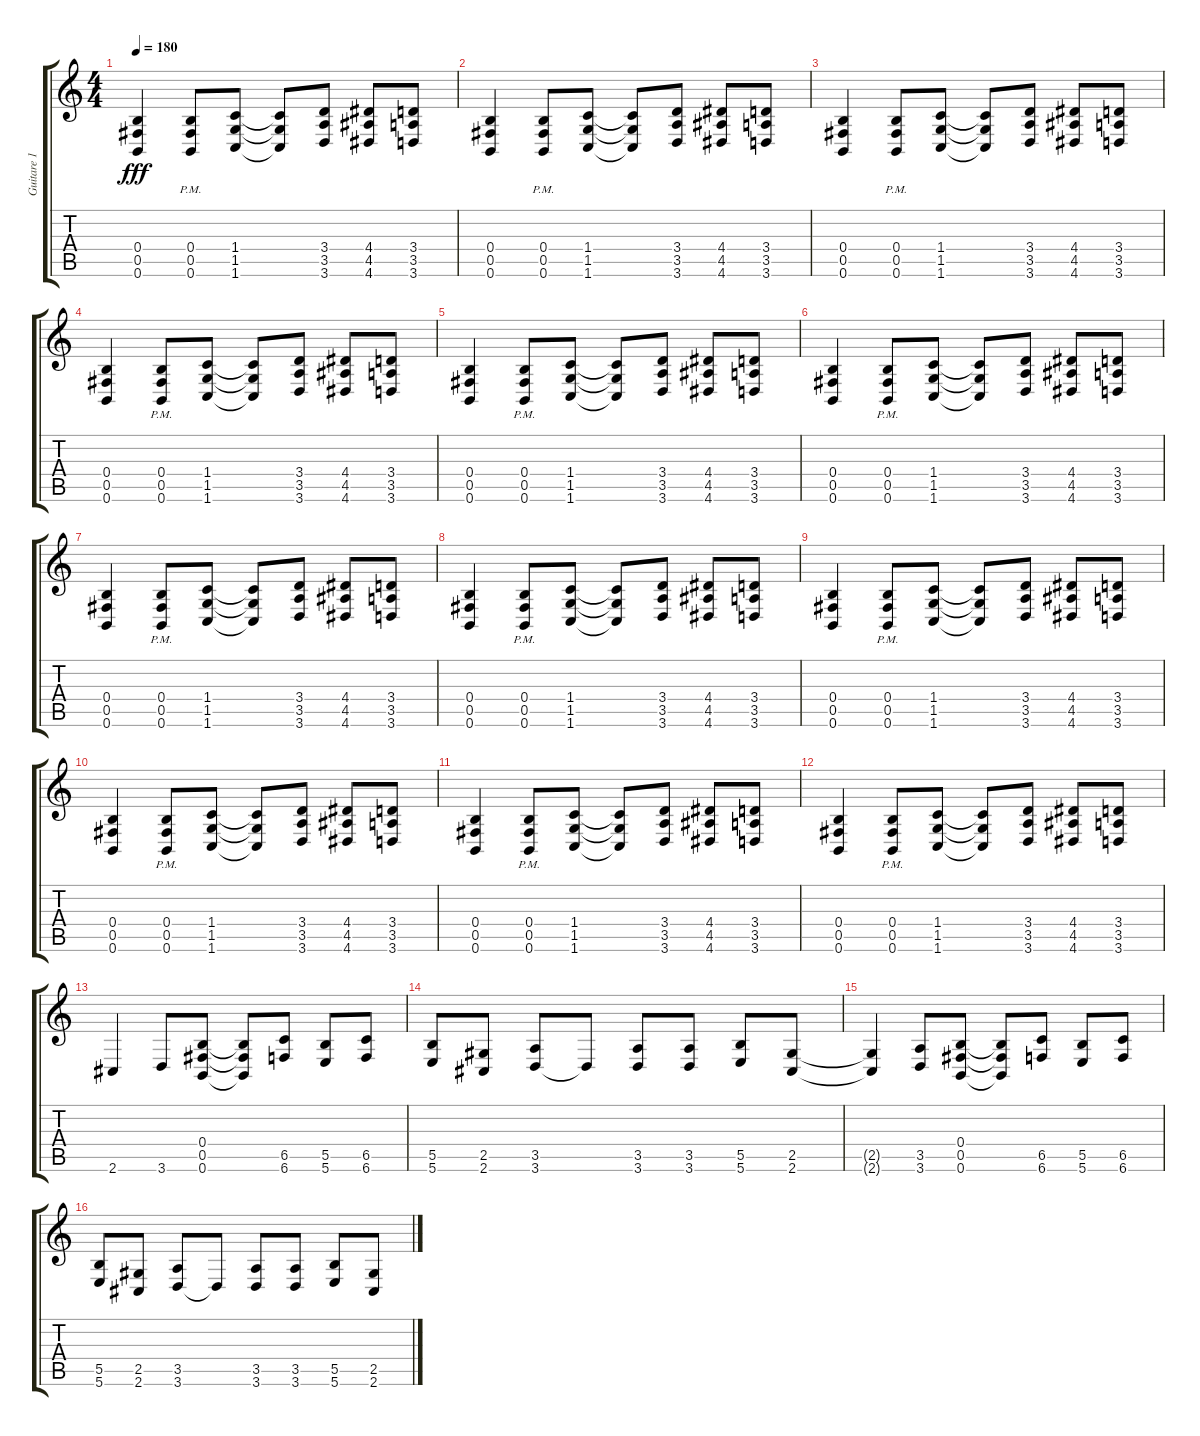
\track ("Guitare 1" "Guitare 1") {instrument distortionguitar}
\staff {score tabs}
\tuning (Db4 Ab3 E3 B2 Gb2 B1) {hide}
\ts (4 4)
\tempo 180
\clef g2
\ks c
(0.4 0.5 0.6).4{dy fff} (0.4{pm} 0.5{pm} 0.6{pm}).8 (1.4 1.5 1.6).8 (1.4{t} 1.5{t} 1.6{t}).8 (3.4 3.5 3.6).8 (4.4 4.5 4.6).8 (3.4 3.5 3.6).8 |
(0.4 0.5 0.6).4 (0.4{pm} 0.5{pm} 0.6{pm}).8 (1.4 1.5 1.6).8 (1.4{t} 1.5{t} 1.6{t}).8 (3.4 3.5 3.6).8 (4.4 4.5 4.6).8 (3.4 3.5 3.6).8 |
(0.4 0.5 0.6).4 (0.4{pm} 0.5{pm} 0.6{pm}).8 (1.4 1.5 1.6).8 (1.4{t} 1.5{t} 1.6{t}).8 (3.4 3.5 3.6).8 (4.4 4.5 4.6).8 (3.4 3.5 3.6).8 |
(0.4 0.5 0.6).4 (0.4{pm} 0.5{pm} 0.6{pm}).8 (1.4 1.5 1.6).8 (1.4{t} 1.5{t} 1.6{t}).8 (3.4 3.5 3.6).8 (4.4 4.5 4.6).8 (3.4 3.5 3.6).8 |
(0.4 0.5 0.6).4 (0.4{pm} 0.5{pm} 0.6{pm}).8 (1.4 1.5 1.6).8 (1.4{t} 1.5{t} 1.6{t}).8 (3.4 3.5 3.6).8 (4.4 4.5 4.6).8 (3.4 3.5 3.6).8 |
(0.4 0.5 0.6).4 (0.4{pm} 0.5{pm} 0.6{pm}).8 (1.4 1.5 1.6).8 (1.4{t} 1.5{t} 1.6{t}).8 (3.4 3.5 3.6).8 (4.4 4.5 4.6).8 (3.4 3.5 3.6).8 |
(0.4 0.5 0.6).4 (0.4{pm} 0.5{pm} 0.6{pm}).8 (1.4 1.5 1.6).8 (1.4{t} 1.5{t} 1.6{t}).8 (3.4 3.5 3.6).8 (4.4 4.5 4.6).8 (3.4 3.5 3.6).8 |
(0.4 0.5 0.6).4 (0.4{pm} 0.5{pm} 0.6{pm}).8 (1.4 1.5 1.6).8 (1.4{t} 1.5{t} 1.6{t}).8 (3.4 3.5 3.6).8 (4.4 4.5 4.6).8 (3.4 3.5 3.6).8 |
(0.4 0.5 0.6).4 (0.4{pm} 0.5{pm} 0.6{pm}).8 (1.4 1.5 1.6).8 (1.4{t} 1.5{t} 1.6{t}).8 (3.4 3.5 3.6).8 (4.4 4.5 4.6).8 (3.4 3.5 3.6).8 |
(0.4 0.5 0.6).4 (0.4{pm} 0.5{pm} 0.6{pm}).8 (1.4 1.5 1.6).8 (1.4{t} 1.5{t} 1.6{t}).8 (3.4 3.5 3.6).8 (4.4 4.5 4.6).8 (3.4 3.5 3.6).8 |
(0.4 0.5 0.6).4 (0.4{pm} 0.5{pm} 0.6{pm}).8 (1.4 1.5 1.6).8 (1.4{t} 1.5{t} 1.6{t}).8 (3.4 3.5 3.6).8 (4.4 4.5 4.6).8 (3.4 3.5 3.6).8 |
(0.4 0.5 0.6).4 (0.4{pm} 0.5{pm} 0.6{pm}).8 (1.4 1.5 1.6).8 (1.4{t} 1.5{t} 1.6{t}).8 (3.4 3.5 3.6).8 (4.4 4.5 4.6).8 (3.4 3.5 3.6).8 |
2.6.4 3.6.8 (0.4 0.5 0.6).8 (0.4{t} 0.5{t} 0.6{t}).8 (6.5 6.6).8 (5.5 5.6).8 (6.5 6.6).8 |
(5.5 5.6).8 (2.5 2.6).8 (3.5 3.6).8 3.6{t}.8 (3.5 3.6).8 (3.5 3.6).8 (5.5 5.6).8 (2.5 2.6).8 |
(2.5{t} 2.6{t}).4 (3.5 3.6).8 (0.4 0.5 0.6).8 (0.4{t} 0.5{t} 0.6{t}).8 (6.5 6.6).8 (5.5 5.6).8 (6.5 6.6).8 |
(5.5 5.6).8 (2.5 2.6).8 (3.5 3.6).8 3.6{t}.8 (3.5 3.6).8 (3.5 3.6).8 (5.5 5.6).8 (2.5 2.6).8
